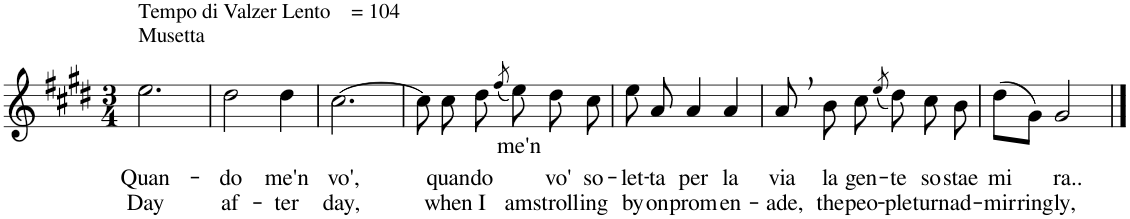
**kern	**text	**text
*part1	*part1	*part1
*staff1	*staff1	*staff1
*I"Soprano	*	*
*clefG2	*	*
*k[f#c#g#d#]	*	*
*M3/4	*	*
=1	=1	=1
!LO:TX:a:t=Musetta	!	!
!LO:TX:a:t=Tempo di Valzer Lento    = 104	!	!
!	!LO:LY:b	!LO:LY:b
2.ee\	Quan-	Day
=2	=2	=2
!	!LO:LY:b	!LO:LY:b
2dd#\	-do	af-
!	!LO:LY:b	!LO:LY:b
4dd#\	me'n	-ter
=3	=3	=3
!	!LO:LY:b	!LO:LY:b
[2.cc#\	vo',	day,
=4	=4	=4
8cc#\]	.	.
!	!LO:LY:b	!LO:LY:b
8cc#\	quan-	when
!	!LO:LY:b	!LO:LY:b
8dd#\	-do	I
(8qff#/	.	.
!	!LO:LY:b	!LO:LY:b
8ee\)	me'n	am
!	!LO:LY:b	!LO:LY:b
8dd#\	vo'	stroll-
!	!LO:LY:b	!LO:LY:b
8cc#\	so-	-ing
=5	=5	=5
!	!LO:LY:b	!LO:LY:b
8ee\	-let-	by
!	!LO:LY:b	!LO:LY:b
8a/	-ta	on
!	!LO:LY:b	!LO:LY:b
4a/	per	prom-
!	!LO:LY:b	!LO:LY:b
4a/	la	-en-
=6	=6	=6
!	!LO:LY:b	!LO:LY:b
8a,/	via	-ade,
!	!LO:LY:b	!LO:LY:b
8b\	la	the
!	!LO:LY:b	!LO:LY:b
8cc#\	gen-	peo-
(8qee/	.	.
!	!LO:LY:b	!LO:LY:b
8dd#\)	-te	-ple
!	!LO:LY:b	!LO:LY:b
8cc#\	so-	turn
!	!LO:LY:b	!LO:LY:b
8b\	-stae	ad-
=7	=7	=7
!	!LO:LY:b	!LO:LY:b
(8dd#\L	mi	-mir-
!	!	!LO:LY:b
8g#\J)	.	-ring-
!	!LO:LY:b	!LO:LY:b
2g#/	ra..	-ly,
==	==	==
*-	*-	*-
